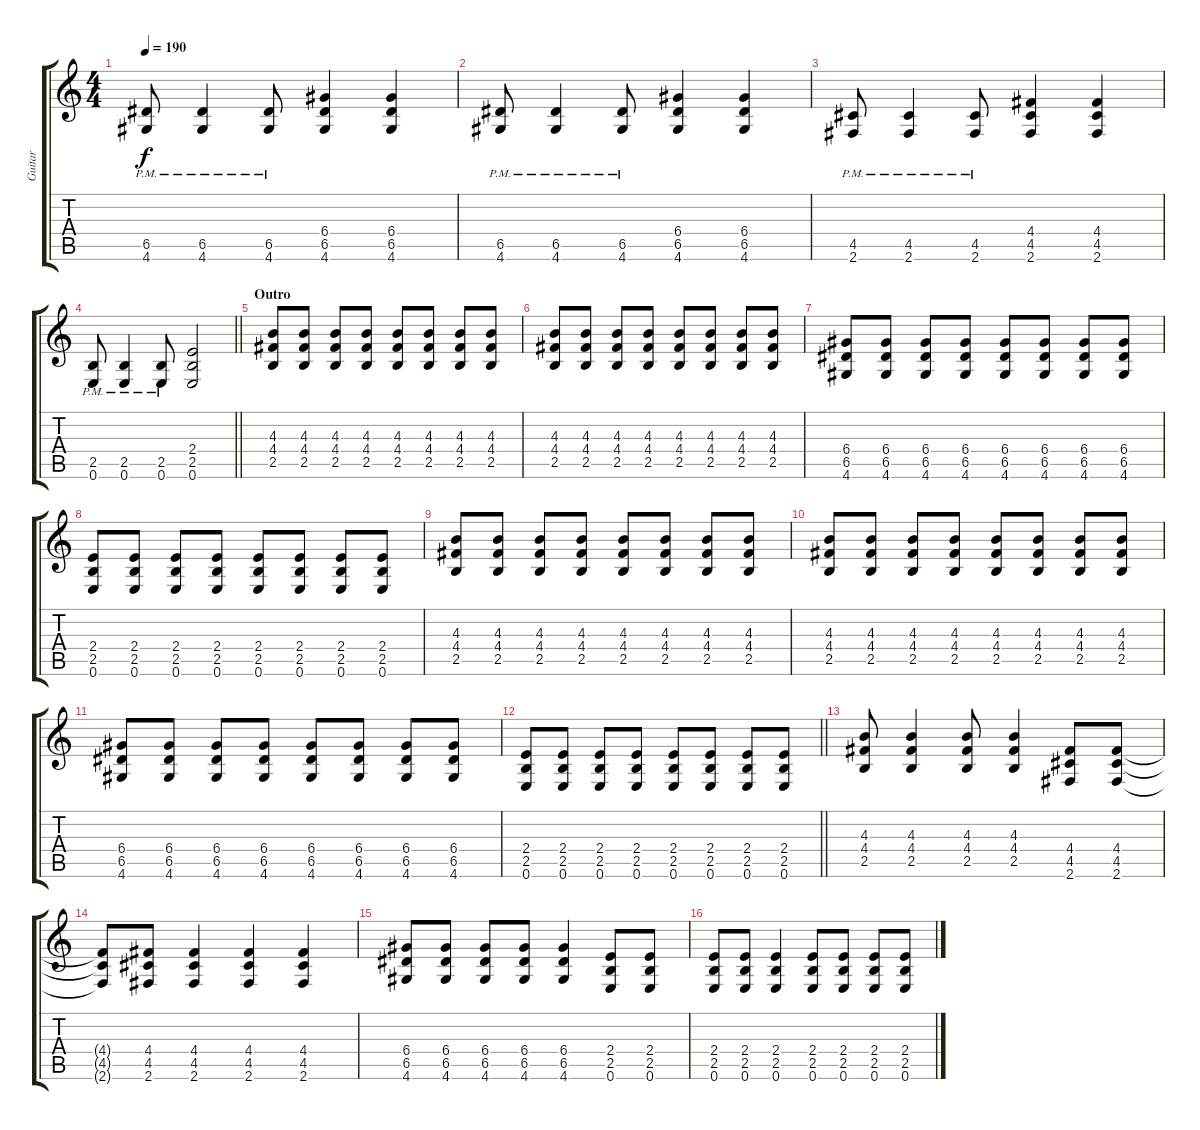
\track ("Guitar" "Guitar") {instrument distortionguitar}
\staff {score tabs}
\tuning (E4 B3 G3 D3 A2 E2) {hide}
\ts (4 4)
\tempo 190
\clef g2
\ks c
(6.5{pm} 4.6{pm}).8{dy f} (6.5{pm} 4.6{pm}).4 (6.5{pm} 4.6{pm}).8 (6.4 6.5 4.6).4 (6.4 6.5 4.6).4 |
(6.5{pm} 4.6{pm}).8 (6.5{pm} 4.6{pm}).4 (6.5{pm} 4.6{pm}).8 (6.4 6.5 4.6).4 (6.4 6.5 4.6).4 |
(4.5{pm} 2.6{pm}).8 (4.5{pm} 2.6{pm}).4 (4.5{pm} 2.6{pm}).8 (4.4 4.5 2.6).4 (4.4 4.5 2.6).4 |
\barLineRight lightlight
(2.5{pm} 0.6{pm}).8 (2.5{pm} 0.6{pm}).4 (2.5{pm} 0.6{pm}).8 (2.4 2.5 0.6).2 |
\section ("" "Outro")
(4.3 4.4 2.5).8 (4.3 4.4 2.5).8 (4.3 4.4 2.5).8 (4.3 4.4 2.5).8 (4.3 4.4 2.5).8 (4.3 4.4 2.5).8 (4.3 4.4 2.5).8 (4.3 4.4 2.5).8 |
(4.3 4.4 2.5).8 (4.3 4.4 2.5).8 (4.3 4.4 2.5).8 (4.3 4.4 2.5).8 (4.3 4.4 2.5).8 (4.3 4.4 2.5).8 (4.3 4.4 2.5).8 (4.3 4.4 2.5).8 |
(6.4 6.5 4.6).8 (6.4 6.5 4.6).8 (6.4 6.5 4.6).8 (6.4 6.5 4.6).8 (6.4 6.5 4.6).8 (6.4 6.5 4.6).8 (6.4 6.5 4.6).8 (6.4 6.5 4.6).8 |
(2.4 2.5 0.6).8 (2.4 2.5 0.6).8 (2.4 2.5 0.6).8 (2.4 2.5 0.6).8 (2.4 2.5 0.6).8 (2.4 2.5 0.6).8 (2.4 2.5 0.6).8 (2.4 2.5 0.6).8 |
(4.3 4.4 2.5).8 (4.3 4.4 2.5).8 (4.3 4.4 2.5).8 (4.3 4.4 2.5).8 (4.3 4.4 2.5).8 (4.3 4.4 2.5).8 (4.3 4.4 2.5).8 (4.3 4.4 2.5).8 |
(4.3 4.4 2.5).8 (4.3 4.4 2.5).8 (4.3 4.4 2.5).8 (4.3 4.4 2.5).8 (4.3 4.4 2.5).8 (4.3 4.4 2.5).8 (4.3 4.4 2.5).8 (4.3 4.4 2.5).8 |
(6.4 6.5 4.6).8 (6.4 6.5 4.6).8 (6.4 6.5 4.6).8 (6.4 6.5 4.6).8 (6.4 6.5 4.6).8 (6.4 6.5 4.6).8 (6.4 6.5 4.6).8 (6.4 6.5 4.6).8 |
\barLineRight lightlight
(2.4 2.5 0.6).8 (2.4 2.5 0.6).8 (2.4 2.5 0.6).8 (2.4 2.5 0.6).8 (2.4 2.5 0.6).8 (2.4 2.5 0.6).8 (2.4 2.5 0.6).8 (2.4 2.5 0.6).8 |
(4.3 4.4 2.5).8 (4.3 4.4 2.5).4 (4.3 4.4 2.5).8 (4.3 4.4 2.5).4 (4.4 4.5 2.6).8 (4.4 4.5 2.6).8 |
(4.4{t} 4.5{t} 2.6{t}).8 (4.4 4.5 2.6).8 (4.4 4.5 2.6).4 (4.4 4.5 2.6).4 (4.4 4.5 2.6).4 |
(6.4 6.5 4.6).8 (6.4 6.5 4.6).8 (6.4 6.5 4.6).8 (6.4 6.5 4.6).8 (6.4 6.5 4.6).4 (2.4 2.5 0.6).8 (2.4 2.5 0.6).8 |
(2.4 2.5 0.6).8 (2.4 2.5 0.6).8 (2.4 2.5 0.6).4 (2.4 2.5 0.6).8 (2.4 2.5 0.6).8 (2.4 2.5 0.6).8 (2.4 2.5 0.6).8
